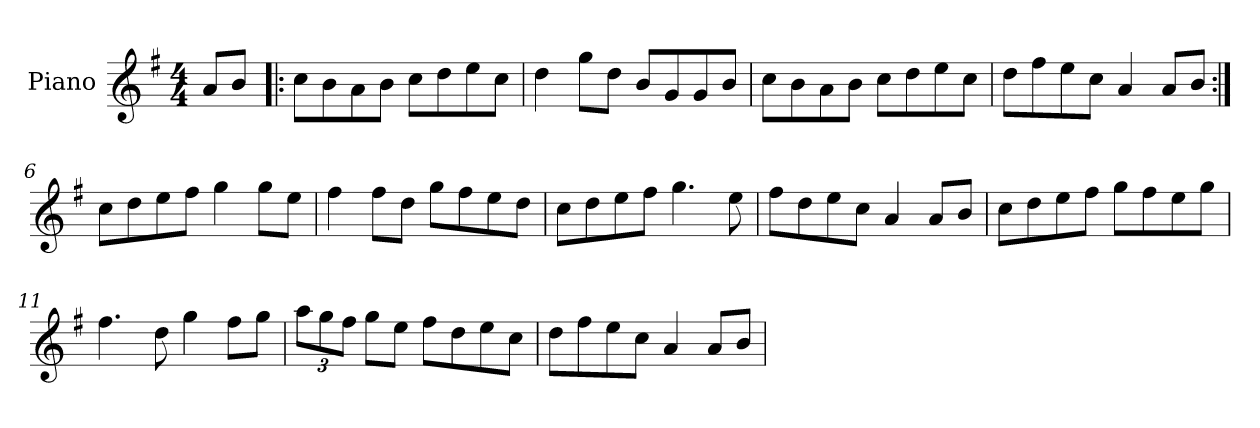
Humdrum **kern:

**kern
*part1
*staff1
*I"Piano
*I'Pno
*clefG2
*k[f#]
*A:dor
*M4/4
=1
8a/L
8b/J
=2!|:
8cc\L
8b\
8a\
8b\J
8cc\L
8dd\
8ee\
8cc\J
=3
4dd\
8gg\L
8dd\J
8b/L
8g/
8g/
8b/J
=4
8cc\L
8b\
8a\
8b\J
8cc\L
8dd\
8ee\
8cc\J
=5
8dd\L
8ff#\
8ee\
8cc\J
4a/
8a/L
8b/J
=6:|!
8cc\L
8dd\
8ee\
8ff#\J
4gg\
8gg\L
8ee\J
=7
4ff#\
8ff#\L
8dd\J
8gg\L
8ff#\
8ee\
8dd\J
=8
8cc\L
8dd\
8ee\
8ff#\J
4.gg\
8ee\
=9
8ff#\L
8dd\
8ee\
8cc\J
4a/
8a/L
8b/J
=10
8cc\L
8dd\
8ee\
8ff#\J
8gg\L
8ff#\
8ee\
8gg\J
=11
4.ff#\
8dd\
4gg\
8ff#\L
8gg\J
=12
12aa\L
12gg\
12ff#\J
8gg\L
8ee\J
8ff#\L
8dd\
8ee\
8cc\J
=13
8dd\L
8ff#\
8ee\
8cc\J
4a/
8a/L
8b/J
=
*-
